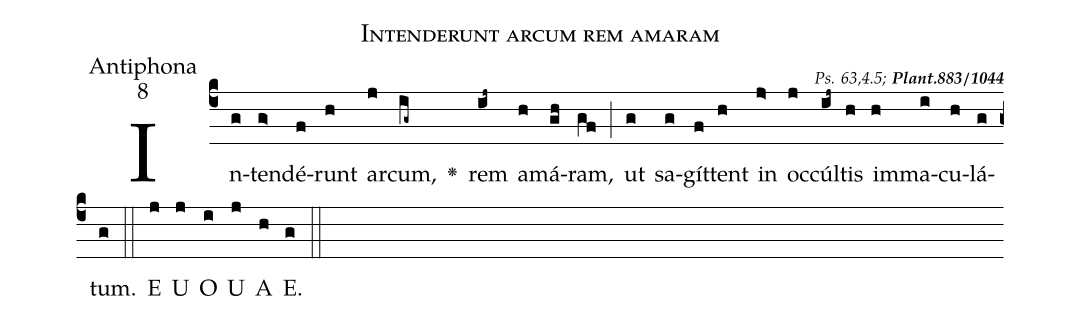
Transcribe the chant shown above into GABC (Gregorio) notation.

name:Intenderunt arcum rem amaram;
office-part:Antiphona;
mode:8;
commentary:{\itshape\mdseries\scriptsize Ps. 63,4.5;} {\bfseries\scriptsize Plant.883/1044};
%%
(c4)In(g)ten(g>)dé(f)runt(h) ar(j)cum,(ig~) <v>\greheightstar</v>() rem(ij~) a(h)má(gh)ram,(gf) (;) ut(g) sa(g)gít(f)tent(h) in(j>) oc(j)cúl(ij~)tis(h) im(h)ma(i)cu(h)lá(g)tum.(g) (::) E(j) U(j) O(i) U(j) A(h) E.(g) (::)
